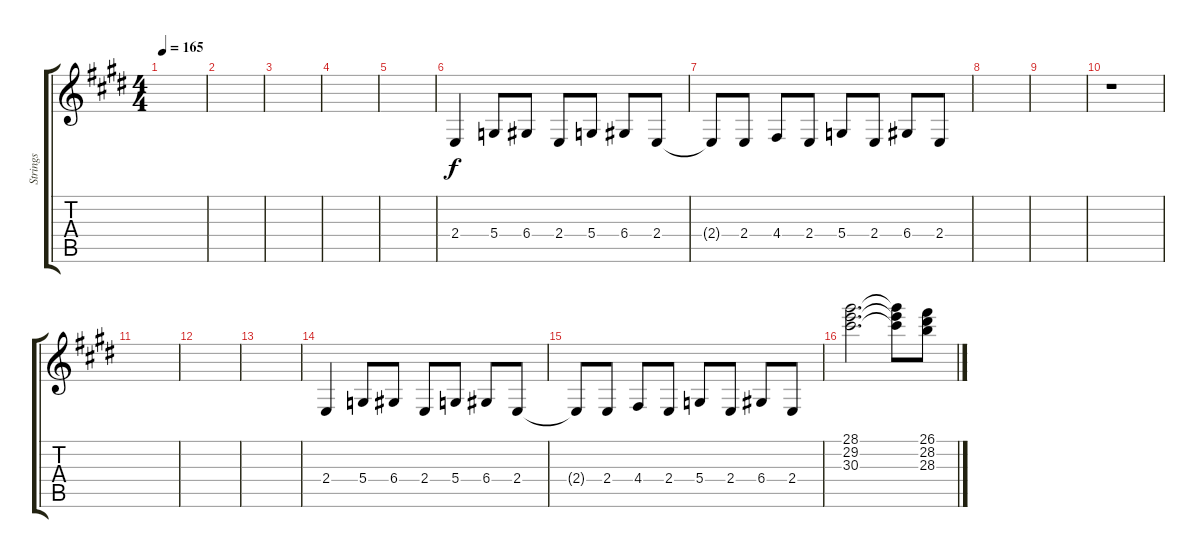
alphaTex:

\track ("Strings" "Strings") {instrument stringensemble1}
\staff {score tabs}
\tuning (E4 B3 G3 D3 A2 E2) {hide}
\ts (4 4)
\tempo 165
\clef g2
\ks e
|
|
|
|
|
2.4.4{volume 6} 5.4.8 6.4.8 2.4.8 5.4.8 6.4.8 2.4.8 |
2.4{t}.8 2.4.8 4.4.8 2.4.8 5.4.8 2.4.8 6.4.8 2.4.8 |
|
|
r.1 |
|
|
|
2.4.4{volume 6} 5.4.8 6.4.8 2.4.8 5.4.8 6.4.8 2.4.8 |
2.4{t}.8 2.4.8 4.4.8 2.4.8 5.4.8 2.4.8 6.4.8 2.4.8 |
(28.1 29.2 30.3).2{d volume 6} (28.1{t} 29.2{t} 30.3{t}).8 (26.1 28.2 28.3).8
